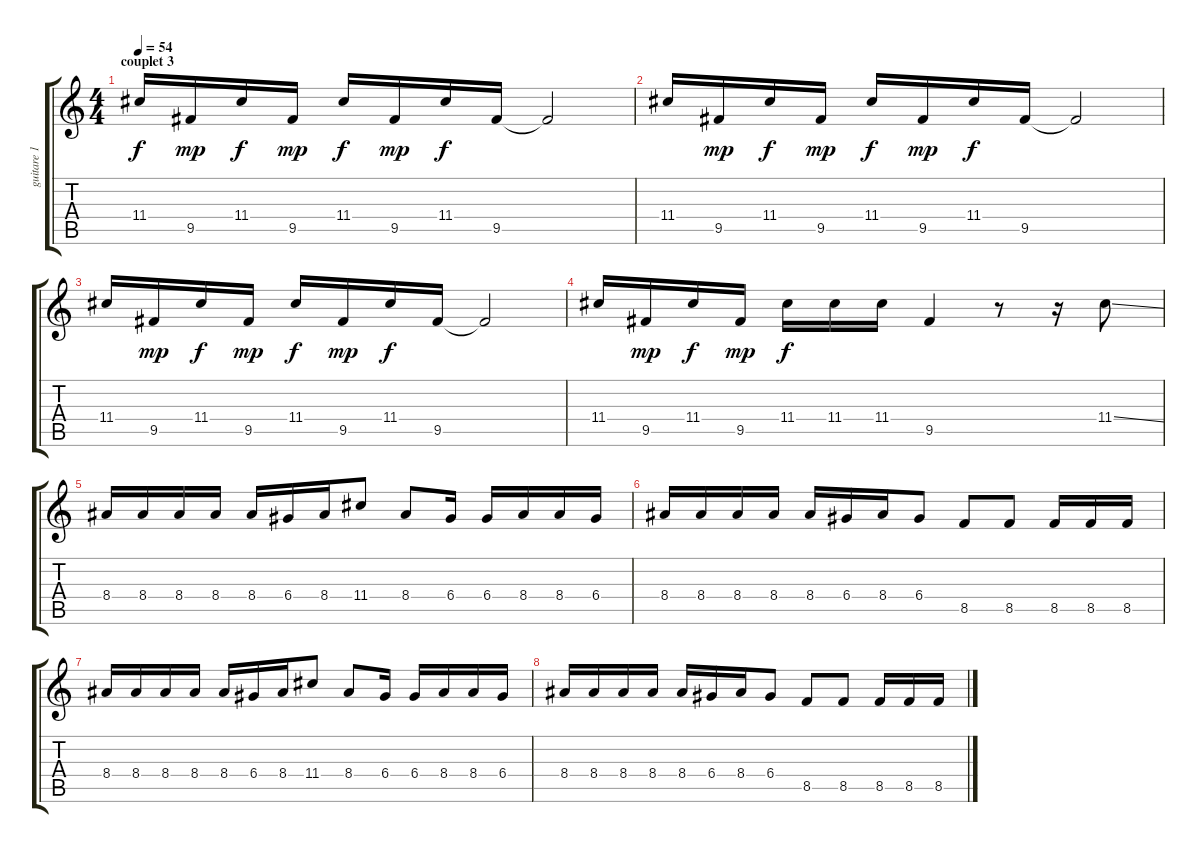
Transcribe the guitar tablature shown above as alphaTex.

\track ("guitare 1" "guitare 1") {instrument electricguitarjazz}
\staff {score tabs}
\tuning (E4 B3 G3 D3 A2 E2) {hide}
\ts (4 4)
\section ("" "couplet 3")
\tempo 54
\clef g2
\ks c
11.4.16{dy f} 9.5.16{dy mp} 11.4.16{dy f} 9.5.16{dy mp} 11.4.16{dy f} 9.5.16{dy mp} 11.4.16{dy f} 9.5.16 9.5{t}.2 |
11.4.16 9.5.16{dy mp} 11.4.16{dy f} 9.5.16{dy mp} 11.4.16{dy f} 9.5.16{dy mp} 11.4.16{dy f} 9.5.16 9.5{t}.2 |
11.4.16 9.5.16{dy mp} 11.4.16{dy f} 9.5.16{dy mp} 11.4.16{dy f} 9.5.16{dy mp} 11.4.16{dy f} 9.5.16 9.5{t}.2 |
11.4.16 9.5.16{dy mp} 11.4.16{dy f} 9.5.16{dy mp} 11.4.16{dy f} 11.4.16 11.4.16 9.5.4 r.8 r.16 11.4{ss}.8 |
8.4.16 8.4.16 8.4.16 8.4.16 8.4.16 6.4.16 8.4.16 11.4.8 8.4.8 6.4.16 6.4.16 8.4.16 8.4.16 6.4.16 |
8.4.16 8.4.16 8.4.16 8.4.16 8.4.16 6.4.16 8.4.16 6.4.8 8.5.8 8.5.8 8.5.16 8.5.16 8.5.16 |
8.4.16 8.4.16 8.4.16 8.4.16 8.4.16 6.4.16 8.4.16 11.4.8 8.4.8 6.4.16 6.4.16 8.4.16 8.4.16 6.4.16 |
8.4.16 8.4.16 8.4.16 8.4.16 8.4.16 6.4.16 8.4.16 6.4.8 8.5.8 8.5.8 8.5.16 8.5.16 8.5.16
